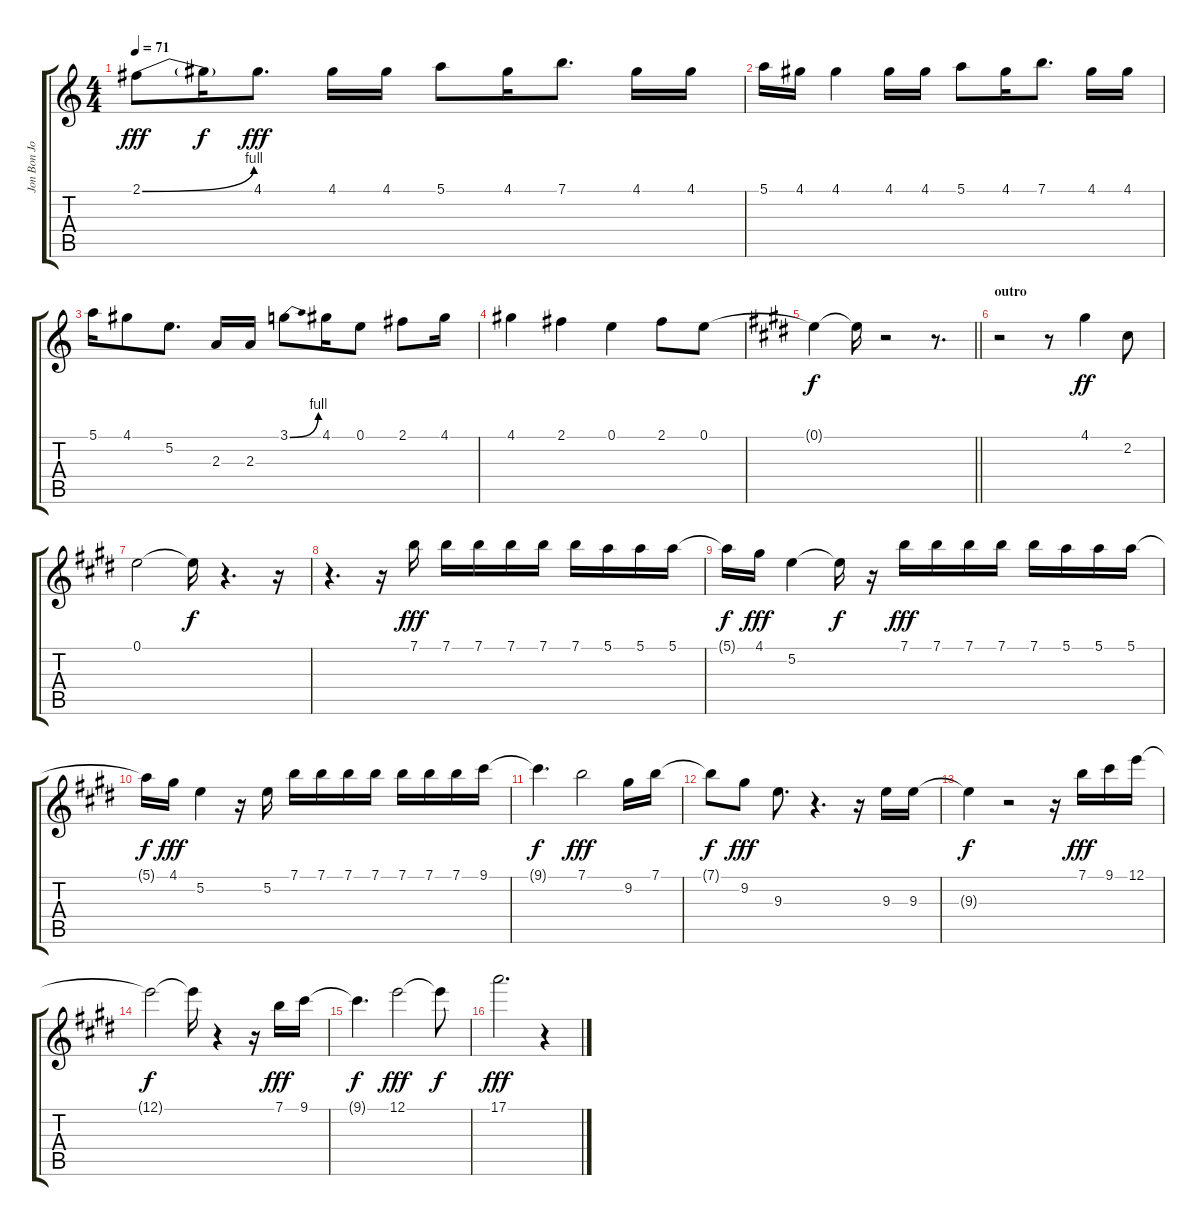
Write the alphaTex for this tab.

\track ("Jon Bon Jovi" "Jon Bon Jo") {mute instrument electricguitarjazz}
\staff {score tabs}
\tuning (E4 B3 G3 D3 A2 E2) {hide}
\ts (4 4)
\tempo 71
\clef g2
\ks c
2.1{be (bend 0 0 60 4)}.8{dy fff} 2.1{t}.16{dy f} 4.1.8{d dy fff} 4.1.16 4.1.16 5.1.8 4.1.16 7.1.8{d} 4.1.16 4.1.16 |
5.1.16 4.1.16 4.1.4 4.1.16 4.1.16 5.1.8 4.1.16 7.1.8{d} 4.1.16 4.1.16 |
5.1.16 4.1.8 5.2.8{d} 2.3.16 2.3.16 3.1{be (bend 0 0 60 4)}.8 4.1.16 0.1.8 2.1.8 4.1.16 |
4.1.4 2.1.4 0.1.4 2.1.8 0.1.8 |
\barLineRight lightlight
\ks e
0.1{t}.4{dy f} 0.1{t}.16 r.2 r.8{d} |
\section ("" "outro")
r.2 r.8 4.1.4{dy ff} 2.2.8 |
0.1.2 0.1{t}.16{dy f} r.4{d} r.16 |
r.4{d} r.16 7.1.16{dy fff} 7.1.16 7.1.16 7.1.16 7.1.16 7.1.16 5.1.16 5.1.16 5.1.16 |
5.1{t}.16{dy f} 4.1.16{dy fff} 5.2.4 5.2{t}.16{dy f} r.16 7.1.16{dy fff} 7.1.16 7.1.16 7.1.16 7.1.16 5.1.16 5.1.16 5.1.16 |
5.1{t}.16{dy f} 4.1.16{dy fff} 5.2.4 r.16 5.2.16 7.1.16 7.1.16 7.1.16 7.1.16 7.1.16 7.1.16 7.1.16 9.1.16 |
9.1{t}.4{d dy f} 7.1.2{dy fff} 9.2.16 7.1.16 |
7.1{t}.8{dy f} 9.2.8{dy fff} 9.3.8{d} r.4{d} r.16 9.3.16 9.3.16 |
9.3{t}.4{dy f} r.2 r.16 7.1.16{dy fff} 9.1.16 12.1.16 |
12.1{t}.2{dy f} 12.1{t}.16 r.4 r.16 7.1.16{dy fff} 9.1.16 |
9.1{t}.4{d dy f} 12.1.2{dy fff} 12.1{t}.8{dy f} |
17.1.2{d dy fff} r.4
